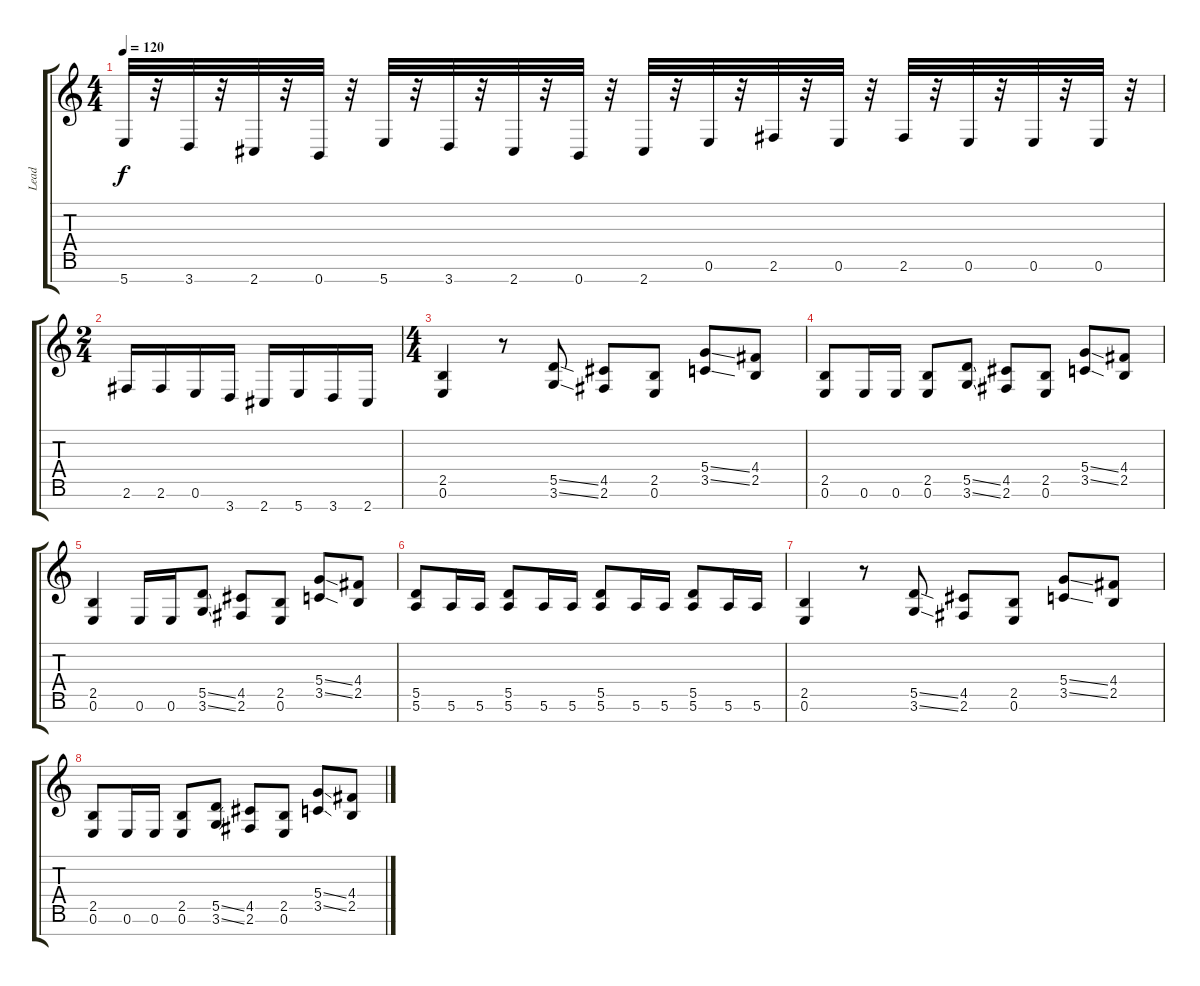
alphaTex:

\track ("Lead" "Lead") {instrument overdrivenguitar}
\staff {score tabs}
\tuning (E4 B3 G3 D3 A2 E2 B1) {hide}
\ts (4 4)
\tempo 120
\clef g2
\ks c
5.7.32{dy f} r.32 3.7.32 r.32 2.7.32 r.32 0.7.32 r.32 5.7.32 r.32 3.7.32 r.32 2.7.32 r.32 0.7.32 r.32 2.7.32 r.32 0.6.32 r.32 2.6.32 r.32 0.6.32 r.32 2.6.32 r.32 0.6.32 r.32 0.6.32 r.32 0.6.32 r.32 |
\ts (2 4)
2.6.16 2.6.16 0.6.16 3.7.16 2.7.16 5.7.16 3.7.16 2.7.16 |
\ts (4 4)
(2.5 0.6).4 r.8 (5.5{ss} 3.6{ss}).8 (4.5 2.6).8 (2.5 0.6).8 (5.4{ss} 3.5{ss}).8 (4.4 2.5).8 |
(2.5 0.6).8 0.6.16 0.6.16 (2.5 0.6).8 (5.5{ss} 3.6{ss}).8 (4.5 2.6).8 (2.5 0.6).8 (5.4{ss} 3.5{ss}).8 (4.4 2.5).8 |
(2.5 0.6).4 0.6.16 0.6.16 (5.5{ss} 3.6{ss}).8 (4.5 2.6).8 (2.5 0.6).8 (5.4{ss} 3.5{ss}).8 (4.4 2.5).8 |
(5.5 5.6).8 5.6.16 5.6.16 (5.5 5.6).8 5.6.16 5.6.16 (5.5 5.6).8 5.6.16 5.6.16 (5.5 5.6).8 5.6.16 5.6.16 |
(2.5 0.6).4 r.8 (5.5{ss} 3.6{ss}).8 (4.5 2.6).8 (2.5 0.6).8 (5.4{ss} 3.5{ss}).8 (4.4 2.5).8 |
(2.5 0.6).8 0.6.16 0.6.16 (2.5 0.6).8 (5.5{ss} 3.6{ss}).8 (4.5 2.6).8 (2.5 0.6).8 (5.4{ss} 3.5{ss}).8 (4.4 2.5).8
